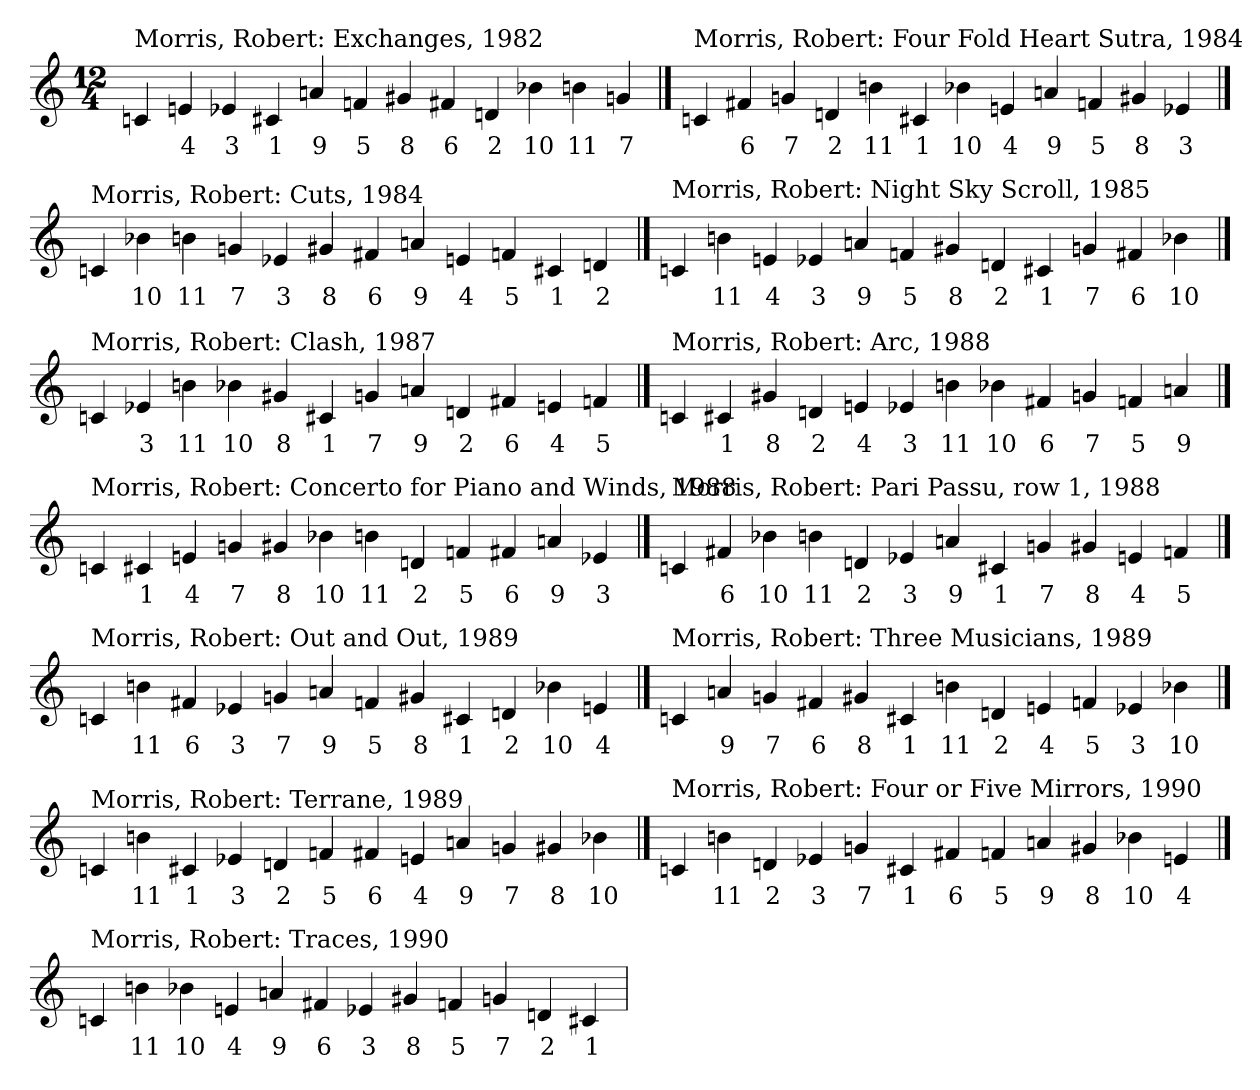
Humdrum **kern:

**kern	**text
*part1	*part1
*staff1	*staff1
!!LO:LB:g=z
*M12/4	*
==300	==300
!LO:TX:t=Morris, Robert&colon; Exchanges, 1982	!
4cn	.
4en	4
4e-X	3
4c#X	1
4an	9
4fn	5
4g#X	8
4f#X	6
4dn	2
4b-X	10
4bn	11
4gn	7
!!LO:LB:g=z
==301	==301
!LO:TX:t=Morris, Robert&colon; Four Fold Heart Sutra, 1984	!
4cn	.
4f#X	6
4gn	7
4dn	2
4bn	11
4c#X	1
4b-X	10
4en	4
4an	9
4fn	5
4g#X	8
4e-X	3
!!LO:LB:g=z
==302	==302
!LO:TX:t=Morris, Robert&colon; Cuts, 1984	!
4cn	.
4b-X	10
4bn	11
4gn	7
4e-X	3
4g#X	8
4f#X	6
4an	9
4en	4
4fn	5
4c#X	1
4dn	2
!!LO:LB:g=z
==303	==303
!LO:TX:t=Morris, Robert&colon; Night Sky Scroll, 1985	!
4cn	.
4bn	11
4en	4
4e-X	3
4an	9
4fn	5
4g#X	8
4dn	2
4c#X	1
4gn	7
4f#X	6
4b-X	10
!!LO:LB:g=z
==304	==304
!LO:TX:t=Morris, Robert&colon; Clash, 1987	!
4cn	.
4e-X	3
4bn	11
4b-X	10
4g#X	8
4c#X	1
4gn	7
4an	9
4dn	2
4f#X	6
4en	4
4fn	5
!!LO:LB:g=z
==305	==305
!LO:TX:t=Morris, Robert&colon; Arc, 1988	!
4cn	.
4c#X	1
4g#X	8
4dn	2
4en	4
4e-X	3
4bn	11
4b-X	10
4f#X	6
4gn	7
4fn	5
4an	9
!!LO:LB:g=z
==306	==306
!LO:TX:t=Morris, Robert&colon; Concerto for Piano and Winds, 1988	!
4cn	.
4c#X	1
4en	4
4gn	7
4g#X	8
4b-X	10
4bn	11
4dn	2
4fn	5
4f#X	6
4an	9
4e-X	3
!!LO:LB:g=z
==307	==307
!LO:TX:t=Morris, Robert&colon; Pari Passu, row 1, 1988	!
4cn	.
4f#X	6
4b-X	10
4bn	11
4dn	2
4e-X	3
4an	9
4c#X	1
4gn	7
4g#X	8
4en	4
4fn	5
!!LO:LB:g=z
==308	==308
!LO:TX:t=Morris, Robert&colon; Out and Out, 1989	!
4cn	.
4bn	11
4f#X	6
4e-X	3
4gn	7
4an	9
4fn	5
4g#X	8
4c#X	1
4dn	2
4b-X	10
4en	4
!!LO:LB:g=z
==309	==309
!LO:TX:t=Morris, Robert&colon; Three Musicians, 1989	!
4cn	.
4an	9
4gn	7
4f#X	6
4g#X	8
4c#X	1
4bn	11
4dn	2
4en	4
4fn	5
4e-X	3
4b-X	10
!!LO:LB:g=z
==310	==310
!LO:TX:t=Morris, Robert&colon; Terrane, 1989	!
4cn	.
4bn	11
4c#X	1
4e-X	3
4dn	2
4fn	5
4f#X	6
4en	4
4an	9
4gn	7
4g#X	8
4b-X	10
!!LO:LB:g=z
==311	==311
!LO:TX:t=Morris, Robert&colon; Four or Five Mirrors, 1990	!
4cn	.
4bn	11
4dn	2
4e-X	3
4gn	7
4c#X	1
4f#X	6
4fn	5
4an	9
4g#X	8
4b-X	10
4en	4
!!LO:LB:g=z
==312	==312
!LO:TX:t=Morris, Robert&colon; Traces, 1990	!
4cn	.
4bn	11
4b-X	10
4en	4
4an	9
4f#X	6
4e-X	3
4g#X	8
4fn	5
4gn	7
4dn	2
4c#X	1
=	=
*-	*-
